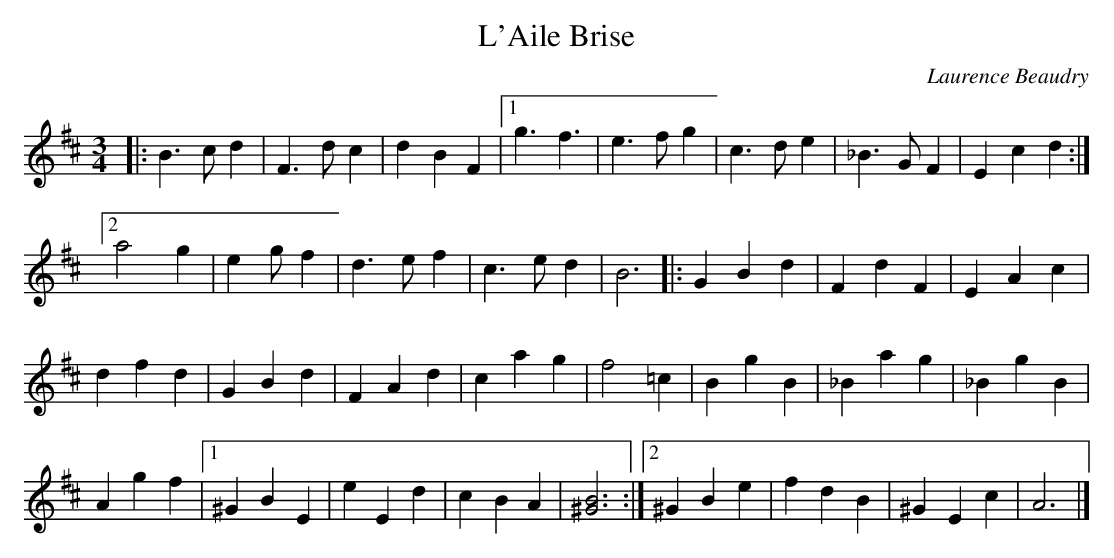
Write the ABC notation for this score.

X:1'1'
T:L'Aile Brise
C:Laurence Beaudry
M:3/4
L:1/8
K:Bmin
|: B3cd2 | F3dc2 | d2B2F2 |1 g3f3 | e3fg2 | c3de2 | _B3GF2 | E2c2d2 :|2
a4g2 | e2gf2 | d3ef2 | c3ed2 | B6 |: G2B2d2 | F2d2F2 | E2A2c2 |
d2f2d2 | G2B2d2 | F2A2d2 | c2a2g2 | f4=c2 | B2g2B2 | _B2 a2g2 | _B2g2B2 |
A2g2f2 |1 ^G2B2E2 | e2E2d2 | c2B2A2 | [B6^G6] :|2 ^G2B2e2 | f2d2B2 | ^G2E2c2 | A6  |]
